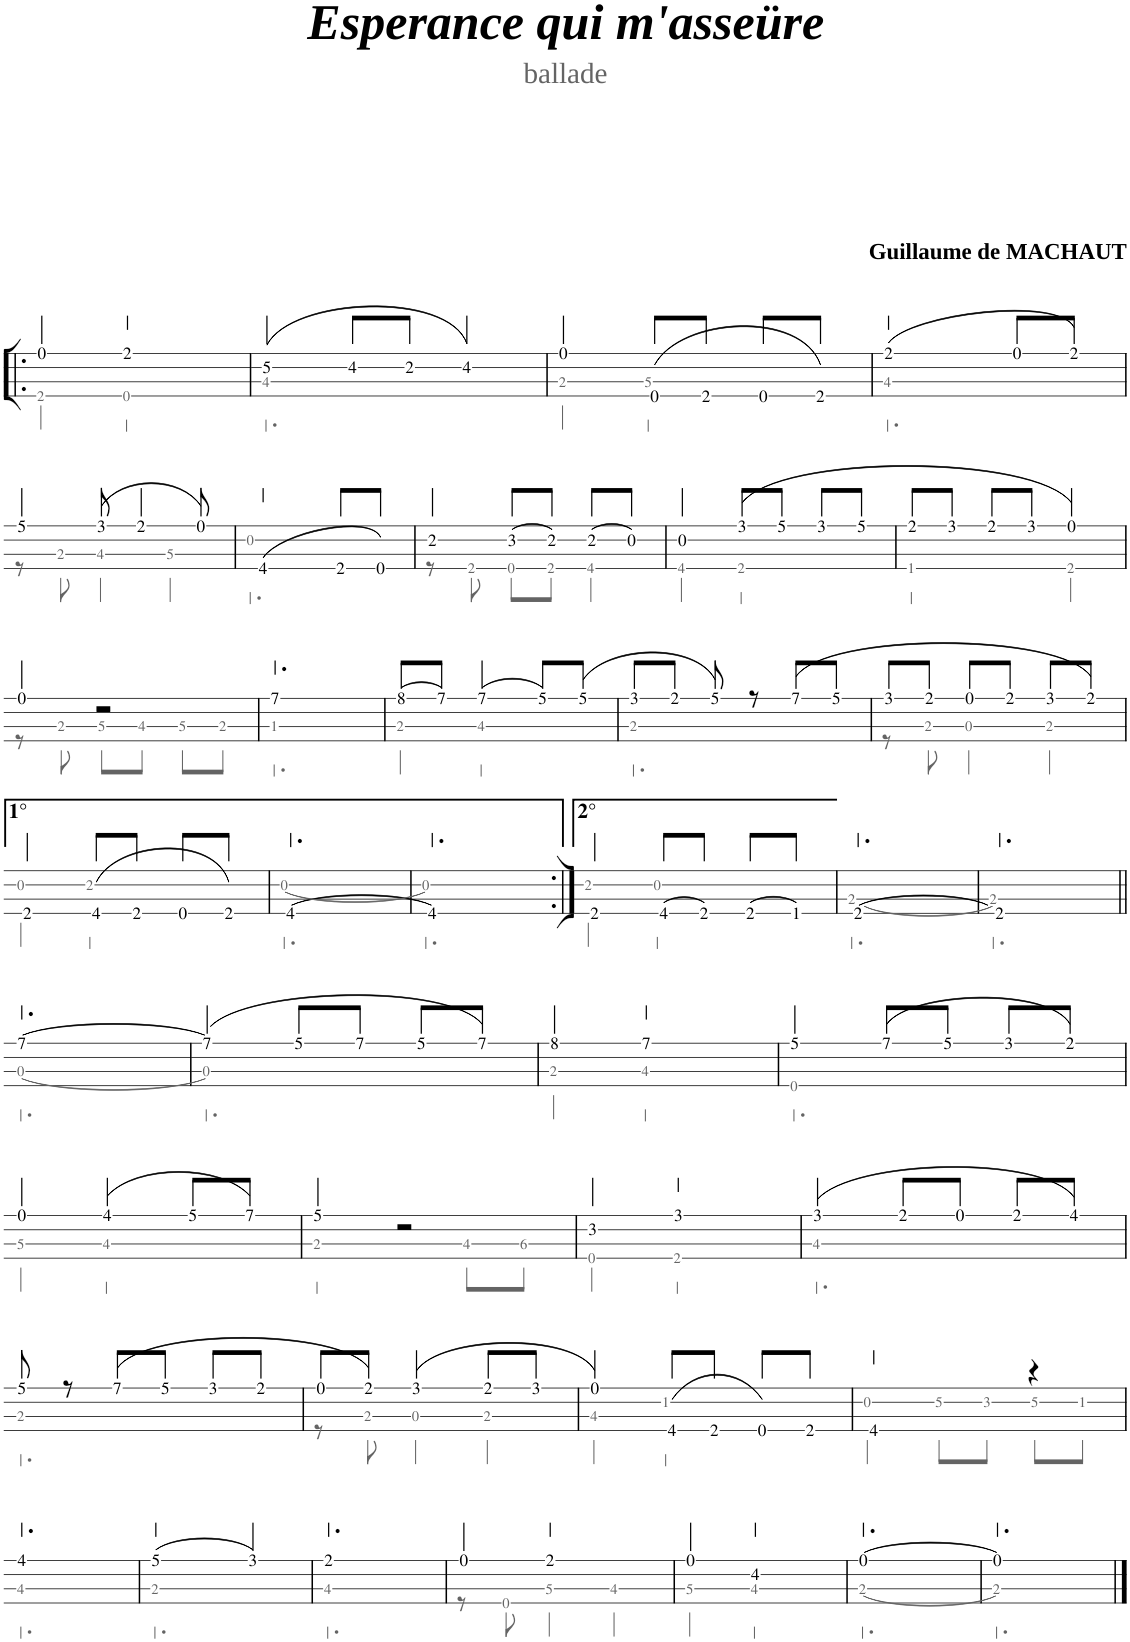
**kern
*part1
*staff1
*I"Ukulélé [Tablature]
*stria4
*k[]
*M3/4
=1!|:
*^
4a/	4a!i\
2b/	2g!i\
=2	=2
(4a/	2.e!i\
8g#X/L	.
8f#X/J	.
4g#/)	.
=3	=3
4a/	4d!i\
(8g/L	2f!i\
8a/J	.
8g/L	.
8a/J)	.
=4	=4
(2b/	2.e!i\
8a/L	.
8b/J)	.
!!LO:LB:g=z	!!
=5	=5
4dd/	8r
.	8d!i\
(8cc/	4e!i\
4b/	.
.	4f!i\
8a/)	.
=6	=6
(2b/	2.e!i\
8a/L	.
8g/J)	.
=7	=7
4f#X/	8r
.	8a!i\
(8g/L	8g!i\L
8f#/J)	8a!i\J
(8f#/L	4b!i\
8e/J)	.
=8	=8
4e/	4b!i\
(8cc/L	2a!i\
8dd/J	.
8cc/L	.
8dd/J	.
=9	=9
8b/L	2g#X!i\
8cc/J	.
8b/L	.
8cc/J	.
4a/)	4a!i\
!!LO:LB:g=z	!!
=10	=10
4a/	8r
.	8d!i\
2r	8f!i\L
.	8e!i\J
.	8f!i\L
.	8d!i\J
=11	=11
2.ee/	2.c#X!i\
=12	=12
(8ff/L	4d!i\
8ee/J)	.
(4ee/	2e!i\
8dd/L)	.
(8dd/J	.
=13	=13
8cc/L	2.d!i\
8b/J	.
8dd/)	.
8r	.
(8ee/L	.
8dd/J	.
=14	=14
8cc/L	8r
8b/J	8d!i\
8a/L	4c!i\
8b/J	.
8cc/L	4d!i\
8b/J)	.
!!LO:LB:g=z	!!
=15	=15
4a/	4e!i\
(8b/L	2f#X!i\
8a/J	.
8g/L	.
8a/J)	.
=16	=16
[2.b/	[2.e!i\
=17	=17
2.b/]	2.e!i\]
=18:|!	=18:|!
4a/	4f#X!i\
(8b/L	2e!i\
8a/J)	.
(8a/L	.
8g#X/J)	.
=19	=19
[2.a/	[2.d!i\
=20	=20
2.a/]	2.d!i\]
!!LO:LB:g=z	!!
=21||	=21||
[2.ee/	[2.c!i\
=22	=22
(4ee/]	2.c!i\]
8dd/L	.
8ee/J	.
8dd/L	.
8ee/J)	.
=23	=23
4ff/	4d!i\
2ee/	2e!i\
=24	=24
4dd/	2.g!i\
(8ee/L	.
8dd/J	.
8cc/L	.
8b/J)	.
!!LO:LB:g=z	!!
=25	=25
4a/	4f!i\
(4cc#X/	2e!i\
8dd/L	.
8ee/J)	.
=26	=26
4dd/	2d!i\
2r	.
.	8e!i\L
.	8f#X!i\J
=27	=27
4g/	4g!i\
2cc/	2a!i\
=28	=28
(4cc/	2.e!i\
8b/L	.
8a/J	.
8b/L	.
8cc#X/J)	.
!!LO:LB:g=z	!!
=29	=29
8dd/	2.d!i\
8r	.
(8ee/L	.
8dd/J	.
8cc/L	.
8b/J	.
=30	=30
8a/L	8r
8b/J)	8d!i\
(4cc/	4c!i\
8b/L	4d!i\
8cc/J	.
=31	=31
4a/)	4e!i\
(8b/L	2f!i\
8a/J	.
8g/L)	.
8a/J	.
=32	=32
2b/	4e!i\
.	8a!i\L
.	8g!i\J
4r	8a!i\L
.	8f!i\J
!!LO:LB:g=z	!!
=33	=33
2.cc#X/	2.e!i\
=34	=34
(2dd/	2.d!i\
4cc/)	.
=35	=35
2.b/	2.e!i\
=36	=36
4a/	8r
.	8g!i\
2b/	4f!i\
.	4e!i\
=37	=37
4a/	4f!i\
2g#X/	2e!i\
=38	=38
[2.a/	[2.d!i\
=39	=39
2.a/]	2.d!i\]
*v	*v
==
*-
